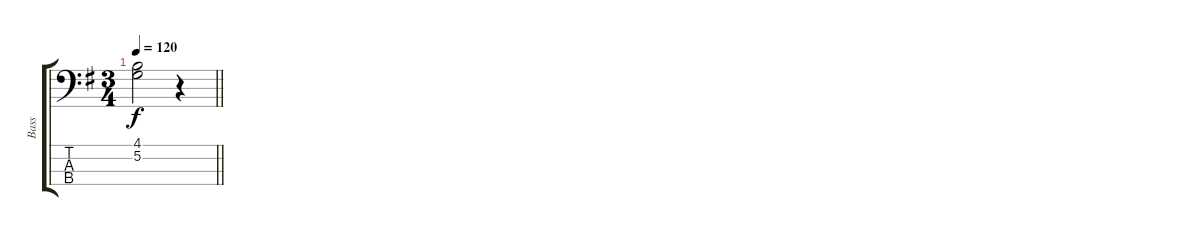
\track ("Bass" "Bass") {instrument electricbassfinger}
\staff {score tabs}
\tuning (G2 D2 A1 E1) {hide}
\ts (3 4)
\tempo 120
\clef f4
\barLineRight lightlight
\ks g
(4.1 5.2).2{dy f} r.4
